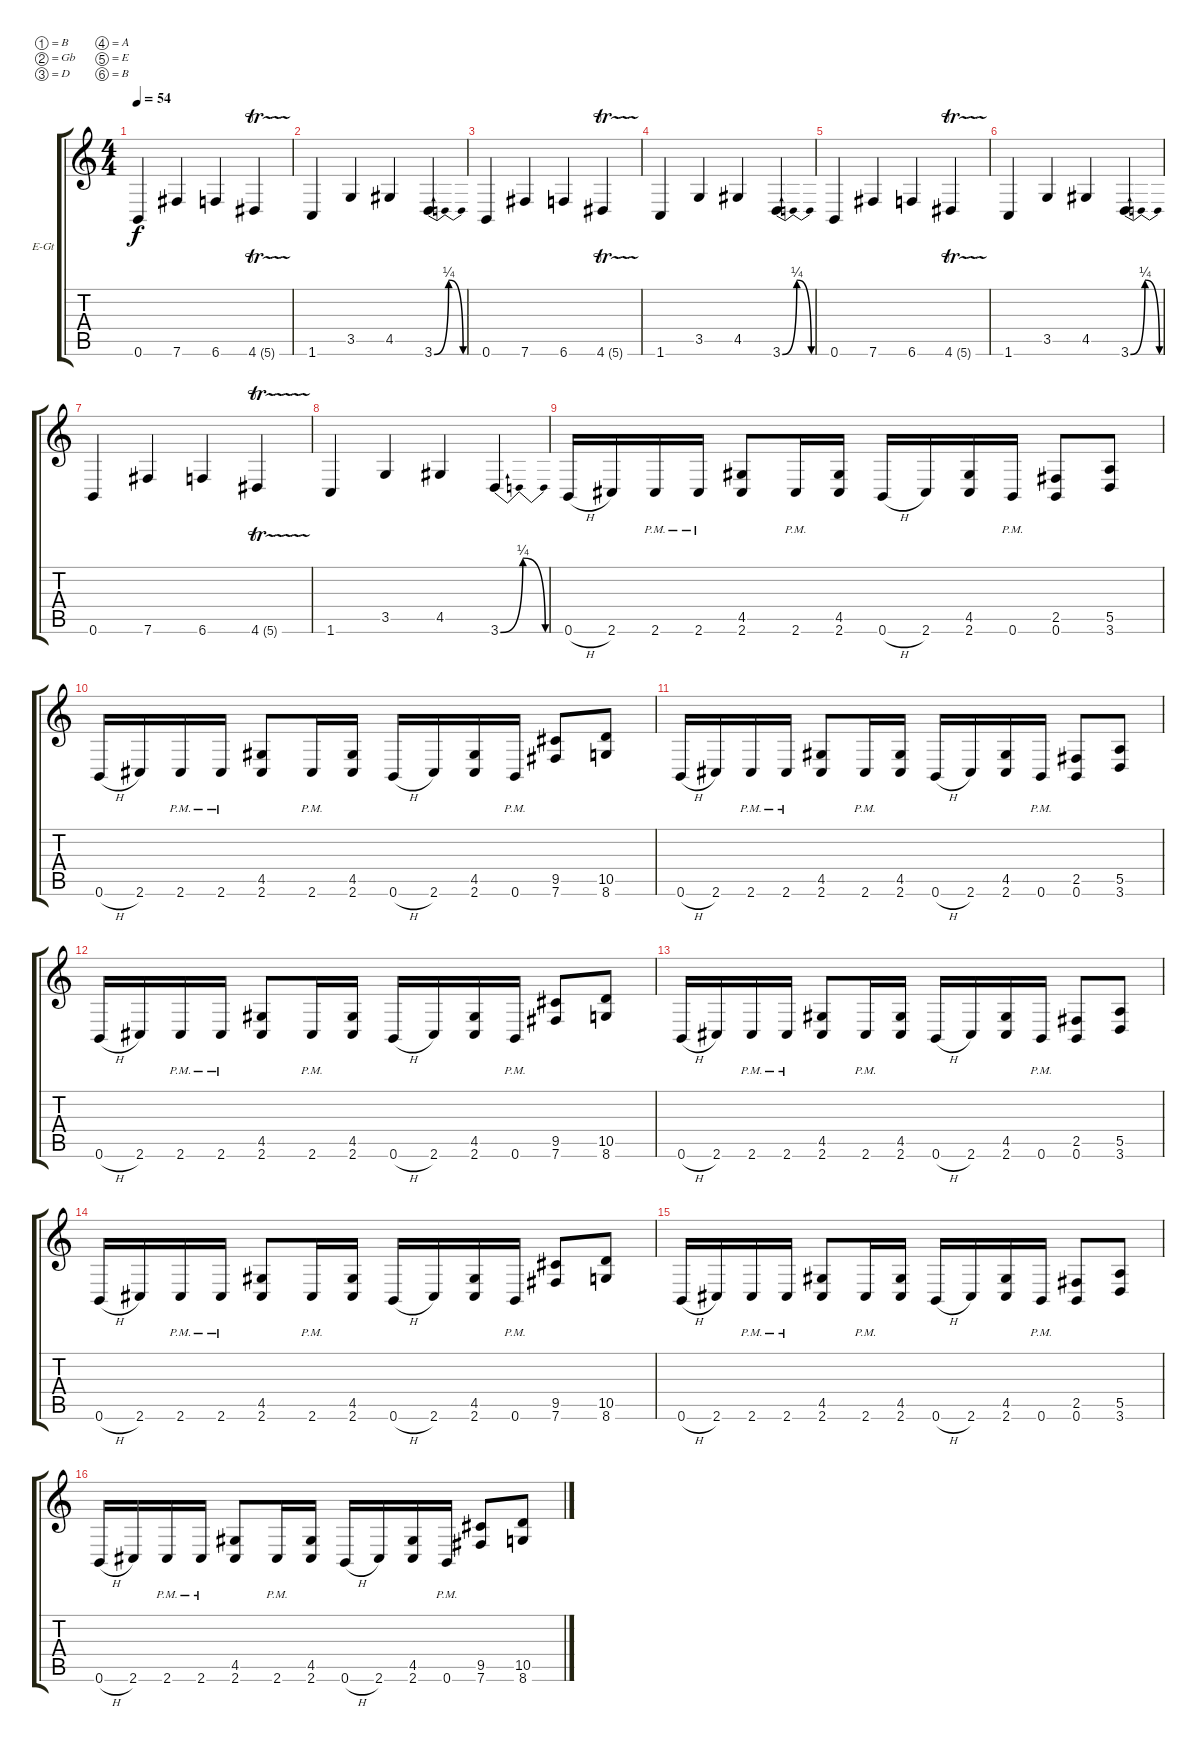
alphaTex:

\bracketExtendMode groupsimilarinstruments
\firstSystemTrackNameOrientation horizontal
\otherSystemsTrackNameOrientation horizontal
\track ("Electric Guitar 1" "E-Gt") {instrument distortionguitar}
\staff {score tabs}
\tuning (B3 Gb3 D3 A2 E2 B1)
\ts (4 4)
\tempo 54
\clef g2
\ks c
0.6.4{dy f} 7.6.4 6.6.4 4.6{tr (5 16)}.4 |
1.6.4 3.5.4 4.5.4 3.6{be (bendrelease 0 0 10.799999999999999 1 19.8 1 46.8 0)}.4 |
0.6.4 7.6.4 6.6.4 4.6{tr (5 16)}.4 |
1.6.4 3.5.4 4.5.4 3.6{be (bendrelease 0 0 11.4 1 42 1 57.599999999999994 0)}.4 |
0.6.4 7.6.4 6.6.4 4.6{tr (5 16)}.4 |
1.6.4 3.5.4 4.5.4 3.6{be (bendrelease 0 0 10.799999999999999 1 19.8 1 46.8 0)}.4 |
0.6.4 7.6.4 6.6.4 4.6{tr (5 16)}.4 |
1.6.4 3.5.4 4.5.4 3.6{be (bendrelease 0 0 11.4 1 42 1 57.599999999999994 0)}.4 |
0.6{h}.16 2.6.16 2.6{pm}.16 2.6{pm}.16 (2.6 4.5).8 2.6{pm}.16 (2.6 4.5).16 0.6{h}.16 2.6.16 (2.6 4.5).16 0.6{pm}.16 (0.6 2.5).8 (3.6 5.5).8 |
0.6{h}.16 2.6.16 2.6{pm}.16 2.6{pm}.16 (2.6 4.5).8 2.6{pm}.16 (2.6 4.5).16 0.6{h}.16 2.6.16 (2.6 4.5).16 0.6{pm}.16 (7.6 9.5).8 (8.6 10.5).8 |
0.6{h}.16 2.6.16 2.6{pm}.16 2.6{pm}.16 (2.6 4.5).8 2.6{pm}.16 (2.6 4.5).16 0.6{h}.16 2.6.16 (2.6 4.5).16 0.6{pm}.16 (0.6 2.5).8 (3.6 5.5).8 |
0.6{h}.16 2.6.16 2.6{pm}.16 2.6{pm}.16 (2.6 4.5).8 2.6{pm}.16 (2.6 4.5).16 0.6{h}.16 2.6.16 (2.6 4.5).16 0.6{pm}.16 (7.6 9.5).8 (8.6 10.5).8 |
0.6{h}.16 2.6.16 2.6{pm}.16 2.6{pm}.16 (2.6 4.5).8 2.6{pm}.16 (2.6 4.5).16 0.6{h}.16 2.6.16 (2.6 4.5).16 0.6{pm}.16 (0.6 2.5).8 (3.6 5.5).8 |
0.6{h}.16 2.6.16 2.6{pm}.16 2.6{pm}.16 (2.6 4.5).8 2.6{pm}.16 (2.6 4.5).16 0.6{h}.16 2.6.16 (2.6 4.5).16 0.6{pm}.16 (7.6 9.5).8 (8.6 10.5).8 |
0.6{h}.16 2.6.16 2.6{pm}.16 2.6{pm}.16 (2.6 4.5).8 2.6{pm}.16 (2.6 4.5).16 0.6{h}.16 2.6.16 (2.6 4.5).16 0.6{pm}.16 (0.6 2.5).8 (3.6 5.5).8 |
0.6{h}.16 2.6.16 2.6{pm}.16 2.6{pm}.16 (2.6 4.5).8 2.6{pm}.16 (2.6 4.5).16 0.6{h}.16 2.6.16 (2.6 4.5).16 0.6{pm}.16 (7.6 9.5).8 (8.6 10.5).8
